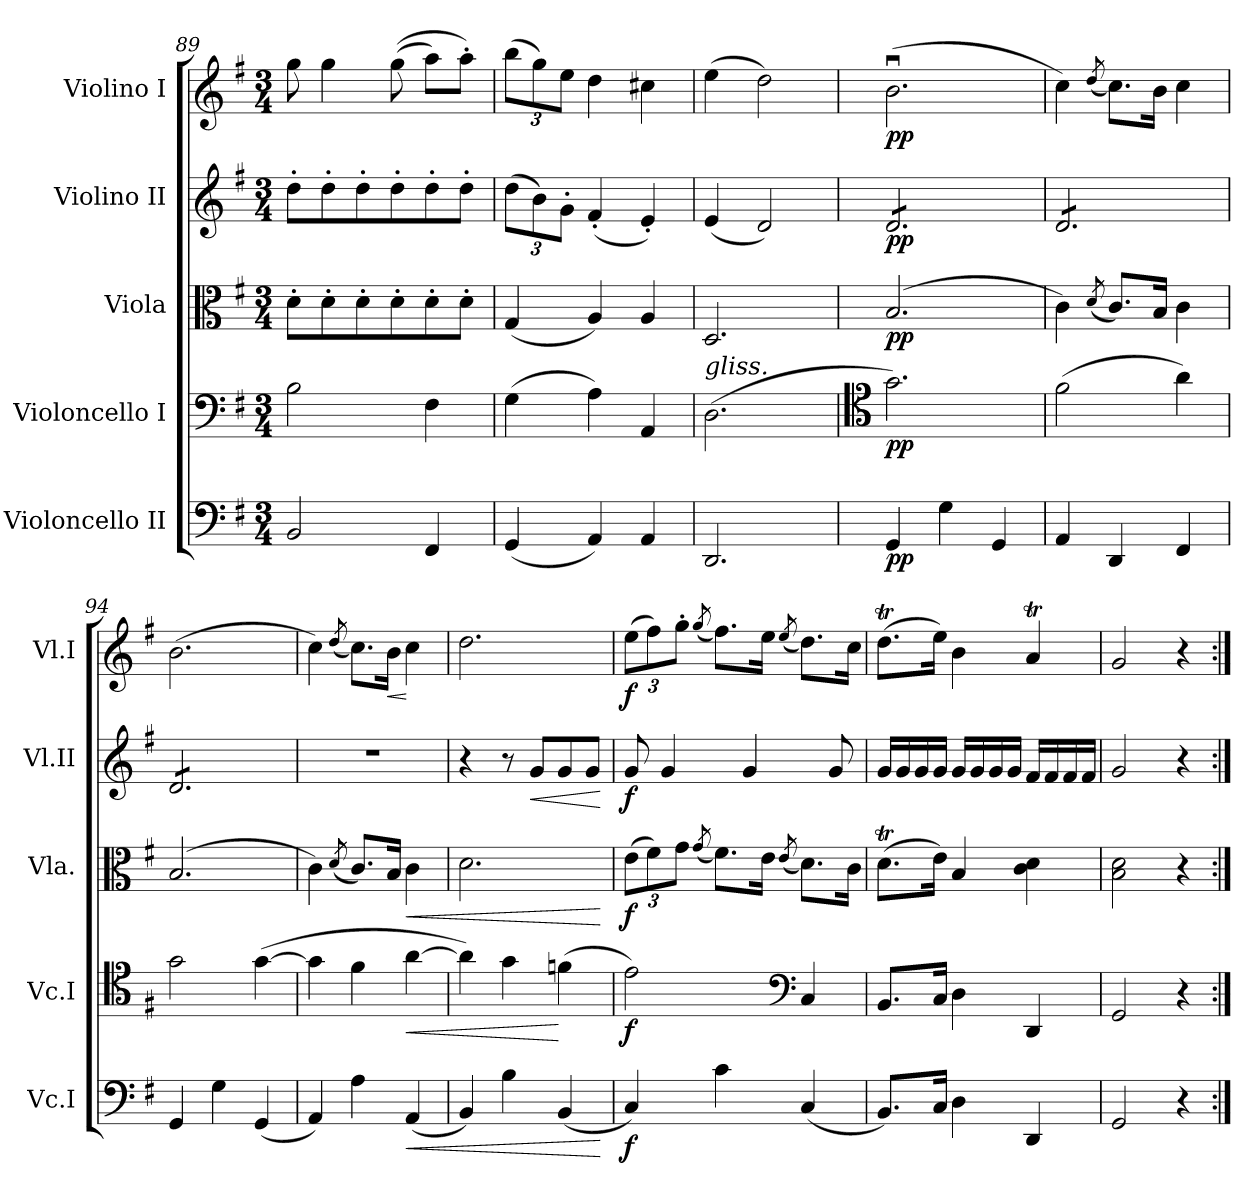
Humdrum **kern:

**kern	**dynam	**kern	**dynam	**kern	**dynam	**kern	**dynam	**kern	**dynam
*part5	*part5	*part4	*part4	*part3	*part3	*part2	*part2	*part1	*part1
*staff5	*staff5	*staff4	*staff4	*staff3	*staff3	*staff2	*staff2	*staff1	*staff1
*I"Violoncello II	*	*I"Violoncello I	*	*I"Viola	*	*I"Violino II	*	*I"Violino I	*
*I'Vc.I	*	*I'Vc.I	*	*I'Vla.	*	*I'Vl.II	*	*I'Vl.I	*
!!LO:PB:g=z
*clefF4	*	*clefF4	*	*clefC3	*	*clefG2	*	*clefG2	*
*k[f#]	*	*k[f#]	*	*k[f#]	*	*k[f#]	*	*k[f#]	*
*M3/4	*	*M3/4	*	*M3/4	*	*M3/4	*	*M3/4	*
=89	=89	=89	=89	=89	=89	=89	=89	=89	=89
2BB/	.	2B\	.	8d'\L	.	8dd'\L	.	8gg\	.
.	.	.	.	8d'\	.	8dd'\	.	4gg\	.
.	.	.	.	8d'\	.	8dd'\	.	.	.
.	.	.	.	8d'\	.	8dd'\	.	((8gg\	.
4FF#/	.	4F#\	.	8d'\	.	8dd'\	.	8aa\L)	.
.	.	.	.	8d'\J	.	8dd'\J	.	8aa'\J)	.
=90	=90	=90	=90	=90	=90	=90	=90	=90	=90
*	*	*	*	*	*	*Xbrackettup	*	*Xbrackettup	*
(4GG/	.	(4G\	.	(4G/	.	(12dd\L	.	(12bb\L	.
.	.	.	.	.	.	12b\)	.	12gg\)	.
.	.	.	.	.	.	12g'\J	.	12ee\J	.
4AA/)	.	4A\)	.	4A/)	.	(4f#'/	.	4dd\	.
4AA/	.	4AA/	.	4A/	.	4e'/)	.	4cc#X\	.
=91	=91	=91	=91	=91	=91	=91	=91	=91	=91
!	!	!LO:TX:a:i:t=gliss.	!	!	!	!	!	!	!
2.DD/	.	(2.D\	.	2.D/	.	(4e/	.	(4ee\	.
.	.	.	.	.	.	2d/)	.	2dd\)	.
=92	=92	=92	=92	=92	=92	=92	=92	=92	=92
*	*	*clefC4	*	*	*	*	*	*	*
!	!LO:DY:b	!	!LO:DY:b	!	!LO:DY:b	!	!LO:DY:b	!	!LO:DY:b
*	*	*	*	*	*	*tremolo	*	*	*
4GG/	pp	2.g\)	pp	(2.B/	pp	8d/L	pp	(2.bu\	pp
.	.	.	.	.	.	8d/	.	.	.
4G\	.	.	.	.	.	8d/	.	.	.
.	.	.	.	.	.	8d/	.	.	.
4GG/	.	.	.	.	.	8d/	.	.	.
.	.	.	.	.	.	8d/J	.	.	.
=93	=93	=93	=93	=93	=93	=93	=93	=93	=93
4AA/	.	(2f#\	.	4c\)	.	8d/L	.	4cc\)	.
.	.	.	.	.	.	8d/	.	.	.
.	.	.	.	(8qd/	.	.	.	(8qdd/	.
4DD/	.	.	.	8.c/L)	.	8d/	.	8.cc\L)	.
.	.	.	.	.	.	8d/	.	.	.
.	.	.	.	16B/Jk	.	.	.	16b\Jk	.
4FF#/	.	4a\)	.	4c\	.	8d/	.	4cc\	.
.	.	.	.	.	.	8d/J	.	.	.
=94	=94	=94	=94	=94	=94	=94	=94	=94	=94
4GG/	.	2g\	.	(2.B/	.	8d/L	.	(2.b\	.
.	.	.	.	.	.	8d/	.	.	.
4G\	.	.	.	.	.	8d/	.	.	.
.	.	.	.	.	.	8d/	.	.	.
(4GG/	.	([4g\	.	.	.	8d/	.	.	.
.	.	.	.	.	.	8d/J	.	.	.
*	*	*	*	*	*	*Xtremolo	*	*	*
=95	=95	=95	=95	=95	=95	=95	=95	=95	=95
4AA/)	.	4g\]	.	4c\)	.	2.r	.	4cc\)	.
.	.	.	.	(8qd/	.	.	.	(8qdd/	.
4A\	.	4f#\	.	8.c/L)	.	.	.	8.cc\L)	.
!	!	!	!	!	!	!	!	!	!LO:HP:b
.	.	.	.	16B/Jk	.	.	.	16b\Jk	<
!	!LO:HP:b	!	!LO:HP:b	!	!LO:HP:b	!	!	!	!
(4AA/	<	[4a\	<	4c\	<	.	.	4cc\	[
=96	=96	=96	=96	=96	=96	=96	=96	=96	=96
4BB/)	.	4a\])	.	2.d\	.	4r	.	2.dd\	.
4B\	.	4g\	.	.	.	8r	.	.	.
!	!	!	!	!	!	!	!LO:HP:b	!	!
.	.	.	.	.	.	8g/L	<	.	.
(4BB/	.	(4fn\	[	.	.	8g/	.	.	.
.	.	.	.	.	.	8g/J	.	.	.
.	[	.	.	.	[	.	[	.	.
!!LO:LB:g=z
=97	=97	=97	=97	=97	=97	=97	=97	=97	=97
*	*	*	*	*Xbrackettup	*	*	*	*	*
!	!LO:DY:b	!	!LO:DY:b	!	!LO:DY:b	!	!LO:DY:b	!	!LO:DY:b
4C/)	f	2e\)	f	(12e\L	f	8g/	f	(12ee\L	f
.	.	.	.	12f#\)	.	.	.	12ff#\)	.
.	.	.	.	.	.	4g/	.	.	.
.	.	.	.	12g\J	.	.	.	12gg'\J	.
.	.	.	.	(8qg/	.	.	.	(8qgg/	.
4c\	.	.	.	8.f#\L)	.	.	.	8.ff#\L)	.
.	.	.	.	.	.	4g/	.	.	.
.	.	.	.	16e\Jk	.	.	.	16ee\Jk	.
*	*	*clefF4	*	*	*	*	*	*	*
.	.	.	.	(8qe/	.	.	.	(8qee/	.
(4C/	.	4C/	.	8.d\L)	.	.	.	8.dd\L)	.
.	.	.	.	.	.	8g/	.	.	.
.	.	.	.	16c\Jk	.	.	.	16cc\Jk	.
=98	=98	=98	=98	=98	=98	=98	=98	=98	=98
8.BB/L)	.	8.BB/L	.	(8.dT\L	.	16g/LL	.	(8.ddT\L	.
.	.	.	.	.	.	16g/	.	.	.
.	.	.	.	.	.	16g/	.	.	.
16C/Jk	.	16C/Jk	.	16e\Jk)	.	16g/JJ	.	16ee\Jk)	.
4D\	.	4D\	.	4B/	.	16g/LL	.	4b\	.
.	.	.	.	.	.	16g/	.	.	.
.	.	.	.	.	.	16g/	.	.	.
.	.	.	.	.	.	16g/JJ	.	.	.
4DD/	.	4DD/	.	4c\ 4d\	.	16f#/LL	.	4aT/	.
.	.	.	.	.	.	16f#/	.	.	.
.	.	.	.	.	.	16f#/	.	.	.
.	.	.	.	.	.	16f#/JJ	.	.	.
=99	=99	=99	=99	=99	=99	=99	=99	=99	=99
2GG/	.	2GG/	.	2B\ 2d\	.	2g/	.	2g/	.
4r	.	4r	.	4r	.	4r	.	4r	.
=:|!	=:|!	=:|!	=:|!	=:|!	=:|!	=:|!	=:|!	=:|!	=:|!
*-	*-	*-	*-	*-	*-	*-	*-	*-	*-
